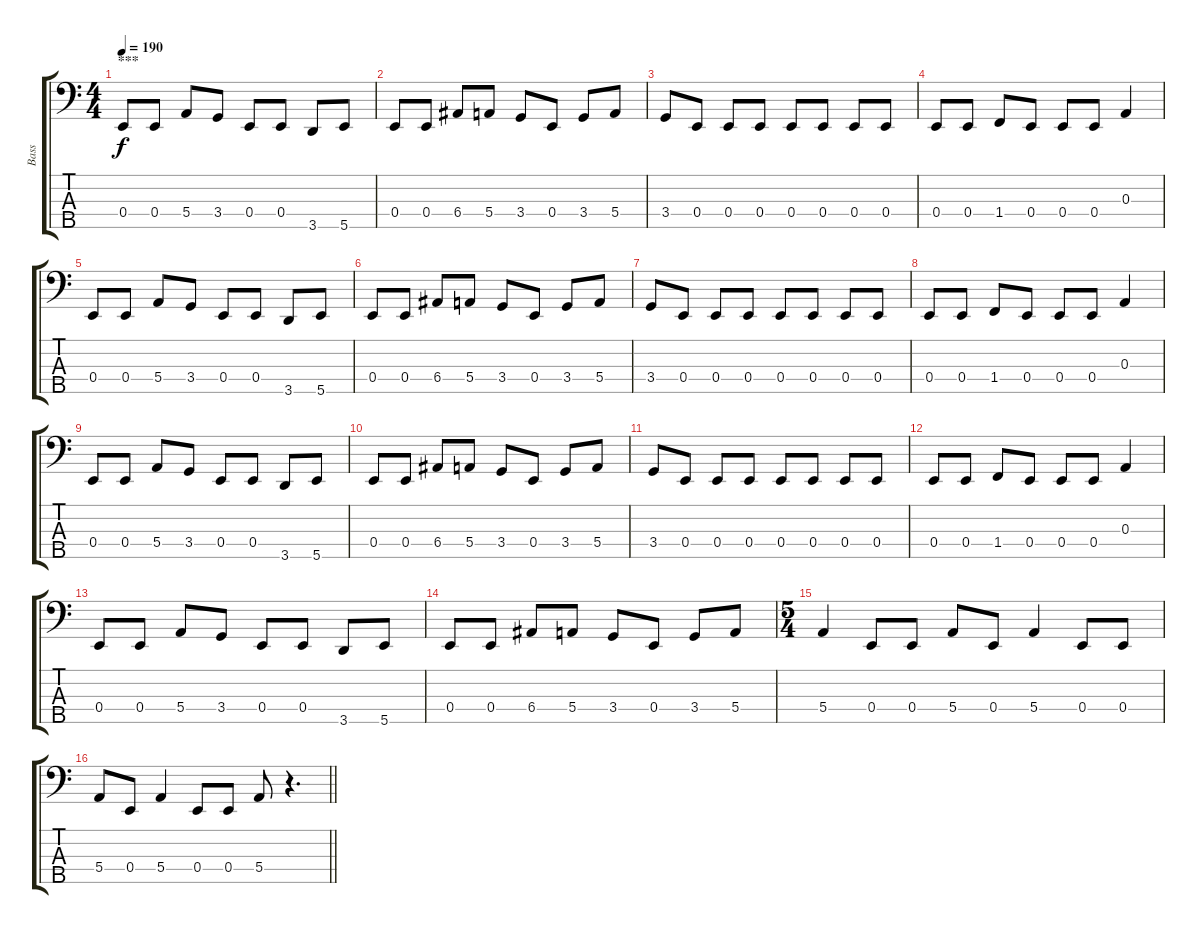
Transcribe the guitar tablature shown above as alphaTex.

\track ("Bass" "Bass") {instrument electricbassfinger}
\staff {score tabs}
\tuning (G2 D2 A1 E1 B0) {hide}
\ts (4 4)
\section ("" "***")
\tempo 190
\clef f4
\ks c
0.4.8{dy f instrument electricbassfinger} 0.4.8 5.4.8 3.4.8 0.4.8 0.4.8 3.5.8 5.5.8 |
0.4.8 0.4.8 6.4.8 5.4.8 3.4.8 0.4.8 3.4.8 5.4.8 |
3.4.8 0.4.8 0.4.8 0.4.8 0.4.8 0.4.8 0.4.8 0.4.8 |
0.4.8 0.4.8 1.4.8 0.4.8 0.4.8 0.4.8 0.3.4 |
0.4.8 0.4.8 5.4.8 3.4.8 0.4.8 0.4.8 3.5.8 5.5.8 |
0.4.8 0.4.8 6.4.8 5.4.8 3.4.8 0.4.8 3.4.8 5.4.8 |
3.4.8 0.4.8 0.4.8 0.4.8 0.4.8 0.4.8 0.4.8 0.4.8 |
0.4.8 0.4.8 1.4.8 0.4.8 0.4.8 0.4.8 0.3.4 |
0.4.8 0.4.8 5.4.8 3.4.8 0.4.8 0.4.8 3.5.8 5.5.8 |
0.4.8 0.4.8 6.4.8 5.4.8 3.4.8 0.4.8 3.4.8 5.4.8 |
3.4.8 0.4.8 0.4.8 0.4.8 0.4.8 0.4.8 0.4.8 0.4.8 |
0.4.8 0.4.8 1.4.8 0.4.8 0.4.8 0.4.8 0.3.4 |
0.4.8 0.4.8 5.4.8 3.4.8 0.4.8 0.4.8 3.5.8 5.5.8 |
0.4.8 0.4.8 6.4.8 5.4.8 3.4.8 0.4.8 3.4.8 5.4.8 |
\ts (5 4)
5.4.4 0.4.8 0.4.8 5.4.8 0.4.8 5.4.4 0.4.8 0.4.8 |
\barLineRight lightlight
5.4.8 0.4.8 5.4.4 0.4.8 0.4.8 5.4.8 r.4{d}
